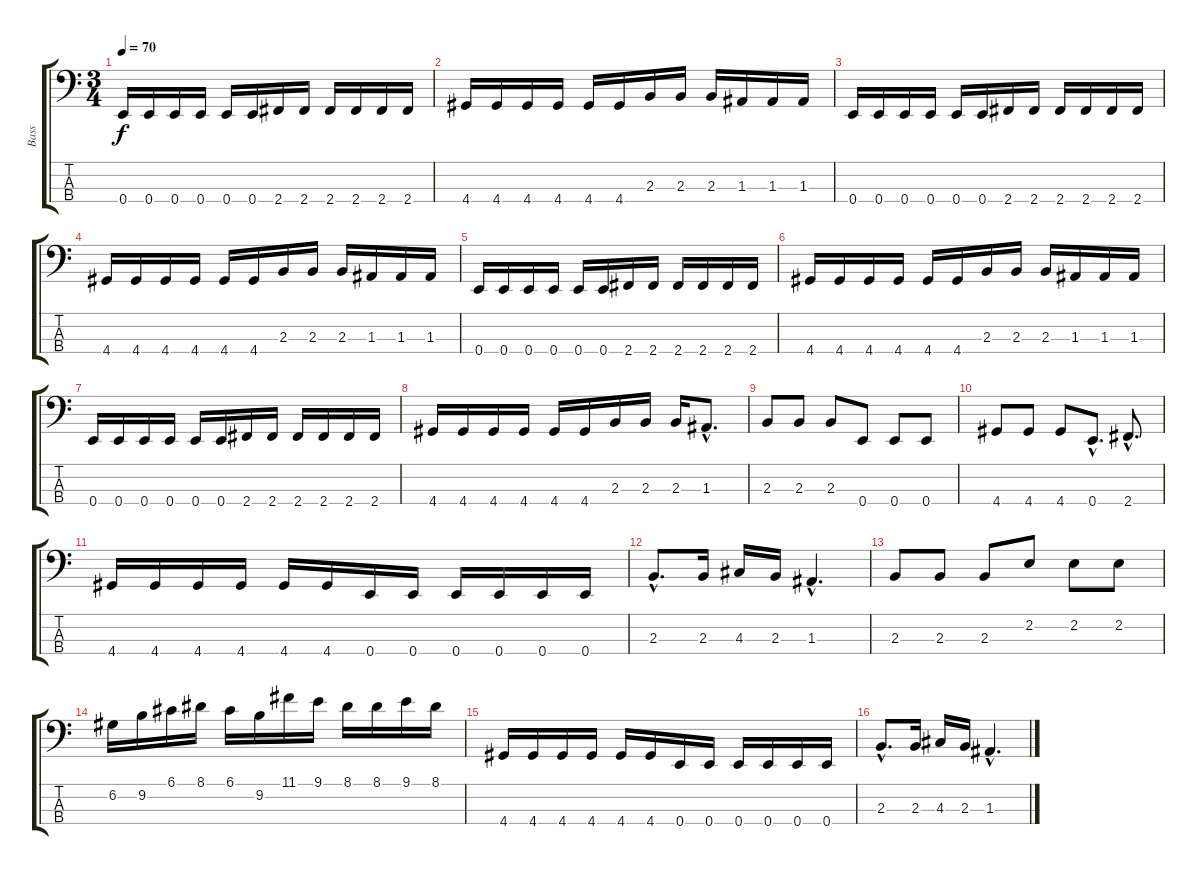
\track ("Bass" "Bass") {instrument acousticguitarnylon}
\staff {score tabs}
\tuning (G2 D2 A1 E1) {hide}
\ts (3 4)
\tempo 70
\clef f4
\ks c
0.4.16{dy f} 0.4.16 0.4.16 0.4.16 0.4.16 0.4.16 2.4.16 2.4.16 2.4.16 2.4.16 2.4.16 2.4.16 |
4.4.16 4.4.16 4.4.16 4.4.16 4.4.16 4.4.16 2.3.16 2.3.16 2.3.16 1.3.16 1.3.16 1.3.16 |
0.4.16 0.4.16 0.4.16 0.4.16 0.4.16 0.4.16 2.4.16 2.4.16 2.4.16 2.4.16 2.4.16 2.4.16 |
4.4.16 4.4.16 4.4.16 4.4.16 4.4.16 4.4.16 2.3.16 2.3.16 2.3.16 1.3.16 1.3.16 1.3.16 |
0.4.16 0.4.16 0.4.16 0.4.16 0.4.16 0.4.16 2.4.16 2.4.16 2.4.16 2.4.16 2.4.16 2.4.16 |
4.4.16 4.4.16 4.4.16 4.4.16 4.4.16 4.4.16 2.3.16 2.3.16 2.3.16 1.3.16 1.3.16 1.3.16 |
0.4.16 0.4.16 0.4.16 0.4.16 0.4.16 0.4.16 2.4.16 2.4.16 2.4.16 2.4.16 2.4.16 2.4.16 |
4.4.16 4.4.16 4.4.16 4.4.16 4.4.16 4.4.16 2.3.16 2.3.16 2.3.16 1.3{hac}.8{d} |
2.3.8 2.3.8 2.3.8 0.4.8 0.4.8 0.4.8 |
4.4.8 4.4.8 4.4.8 0.4{hac}.8{d} 2.4{hac}.8{d} |
4.4.16 4.4.16 4.4.16 4.4.16 4.4.16 4.4.16 0.4.16 0.4.16 0.4.16 0.4.16 0.4.16 0.4.16 |
2.3{hac}.8{d} 2.3.16 4.3.16 2.3.16 1.3{hac}.4{d} |
2.3.8 2.3.8 2.3.8 2.2.8 2.2.8 2.2.8 |
6.2.16 9.2.16 6.1.16 8.1.16 6.1.16 9.2.16 11.1.16 9.1.16 8.1.16 8.1.16 9.1.16 8.1.16 |
4.4.16 4.4.16 4.4.16 4.4.16 4.4.16 4.4.16 0.4.16 0.4.16 0.4.16 0.4.16 0.4.16 0.4.16 |
2.3{hac}.8{d} 2.3.16 4.3.16 2.3.16 1.3{hac}.4{d}
